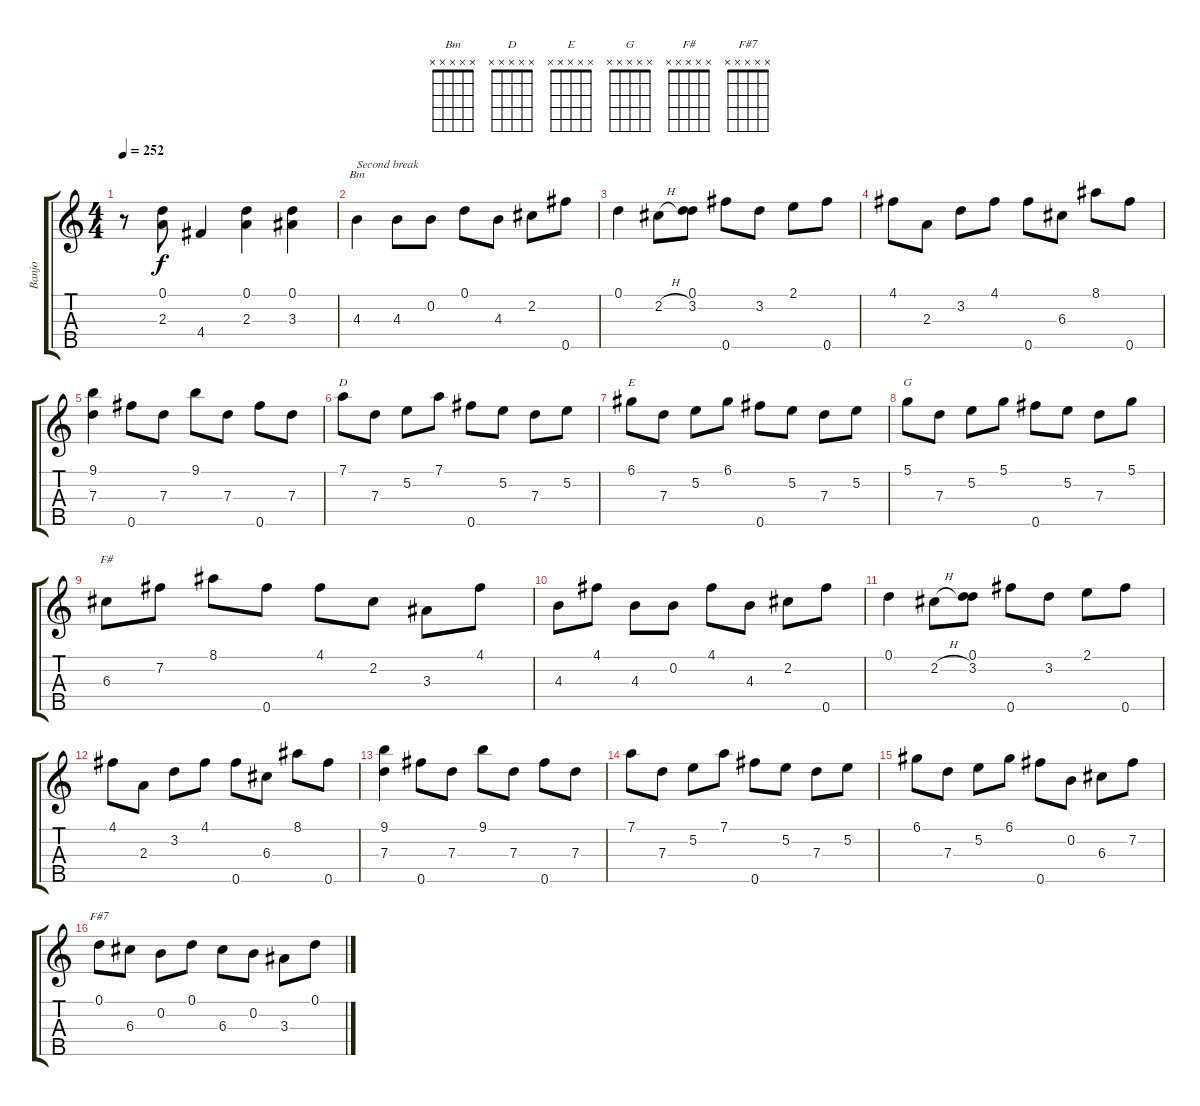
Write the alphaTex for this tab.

\track ("Banjo" "Banjo") {instrument banjo}
\staff {score tabs}
\tuning (D4 B3 G3 D3 Gb4) {hide}
\displaytranspose 12
\chord ("Bm" x x x x x) {firstfret 0}
\chord ("D" x x x x x) {firstfret 0}
\chord ("E" x x x x x) {firstfret 0}
\chord ("G" x x x x x) {firstfret 0}
\chord ("F#" x x x x x) {firstfret 0}
\chord ("F#7" x x x x x) {firstfret 0}
\ts (4 4)
\tempo 252
\clef g2
\ks c
r.8{dy f} (0.1 2.3).8 4.4.4 (0.1 2.3).4 (0.1 3.3).4 |
4.3.4{ch "Bm" txt "Second break"} 4.3.8 0.2.8 0.1.8 4.3.8 2.2.8 0.5.8 |
0.1.4 2.2{h}.8 (0.1 3.2).8 0.5.8 3.2.8 2.1.8 0.5.8 |
4.1.8 2.3.8 3.2.8 4.1.8 0.5.8 6.3.8 8.1.8 0.5.8 |
(9.1 7.3).4 0.5.8 7.3.8 9.1.8 7.3.8 0.5.8 7.3.8 |
7.1.8{ch "D"} 7.3.8 5.2.8 7.1.8 0.5.8 5.2.8 7.3.8 5.2.8 |
6.1.8{ch "E"} 7.3.8 5.2.8 6.1.8 0.5.8 5.2.8 7.3.8 5.2.8 |
5.1.8{ch "G"} 7.3.8 5.2.8 5.1.8 0.5.8 5.2.8 7.3.8 5.1.8 |
6.3.8{ch "F#"} 7.2.8 8.1.8 0.5.8 4.1.8 2.2.8 3.3.8 4.1.8 |
4.3.8 4.1.8 4.3.8 0.2.8 4.1.8 4.3.8 2.2.8 0.5.8 |
0.1.4 2.2{h}.8 (0.1 3.2).8 0.5.8 3.2.8 2.1.8 0.5.8 |
4.1.8 2.3.8 3.2.8 4.1.8 0.5.8 6.3.8 8.1.8 0.5.8 |
(9.1 7.3).4 0.5.8 7.3.8 9.1.8 7.3.8 0.5.8 7.3.8 |
7.1.8 7.3.8 5.2.8 7.1.8 0.5.8 5.2.8 7.3.8 5.2.8 |
6.1.8 7.3.8 5.2.8 6.1.8 0.5.8 0.2.8 6.3.8 7.2.8 |
0.1.8{ch "F#7"} 6.3.8 0.2.8 0.1.8 6.3.8 0.2.8 3.3.8 0.1.8
